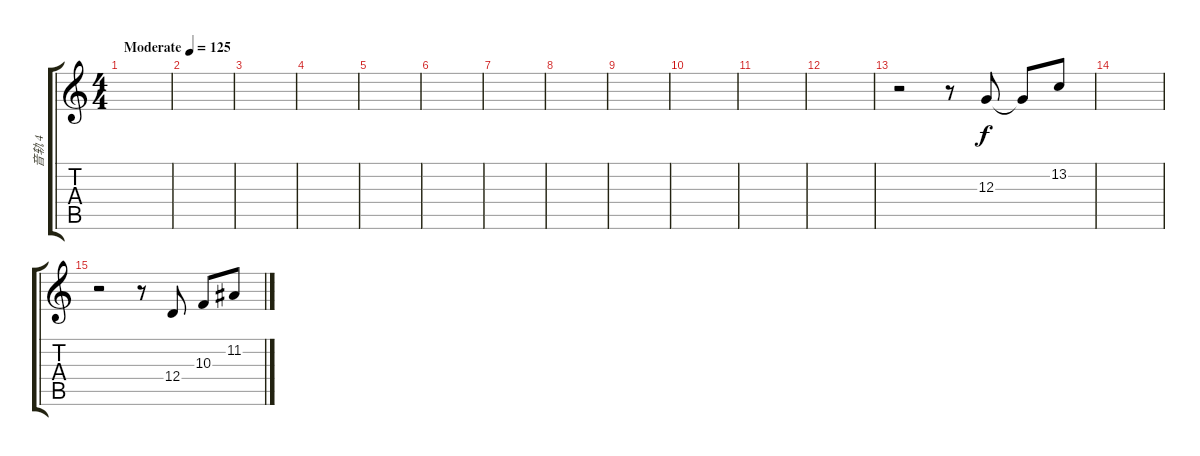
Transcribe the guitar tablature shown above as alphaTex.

\track ("音轨 4" "音轨 4") {instrument musicbox}
\staff {score tabs}
\tuning (E4 B3 G3 D3 A2 E2) {hide}
\ts (4 4)
\tempo (125 "Moderate")
\clef g2
\ks c
|
|
|
|
|
|
|
|
|
|
|
|
r.2 r.8 12.3.8 12.3{t}.8 13.2.8 |
|
r.2 r.8 12.4.8 10.3.8 11.2.8
